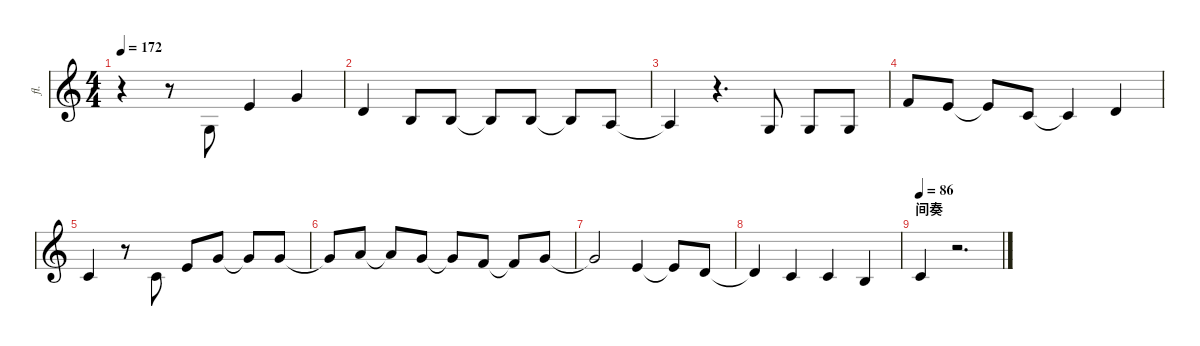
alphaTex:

\defaultSystemsLayout 4
\hideDynamics
\bracketExtendMode nobrackets
\track ("Vocal" "fl.") {solo instrument flute}
\staff {score}
\tuning (E4 B3 G3 D3 A2 E2)
\ts (4 4)
\tempo 172
\clef g2
\ks c
r.4{dy mf beam Down} r.8{beam Down} -9.1.8{beam Up} 0.1.4{beam Up} 3.1.4{beam Up} |
-2.1.4{beam Up} -5.1.8{beam Up} -5.1.8{beam Up} -5.1{t}.8{beam Up} -5.1.8{beam Up} -5.1{t}.8{beam Up} -7.1.8{beam Up} |
-7.1{t}.4{beam Up} r.4{d beam Down} -9.1.8{beam Up} -9.1.8{beam Up} -9.1.8{beam Up} |
1.1.8{beam Up} 0.1.8{beam Up} 0.1{t}.8{beam Up} -4.1.8{beam Up} -4.1{t}.4{beam Up} -2.1.4{beam Up} |
-4.1.4{beam Up} r.8{beam Down} -4.1.8{beam Up} 0.1.8{beam Up} 3.1.8{beam Up} 3.1{t}.8{beam Up} 3.1.8{beam Up} |
3.1{t}.8{beam Up} 5.1.8{beam Up} 5.1{t}.8{beam Up} 3.1.8{beam Up} 3.1{t}.8{beam Up} 1.1.8{beam Up} 1.1{t}.8{beam Up} 3.1.8{beam Up} |
3.1{t}.2{beam Up} 0.1.4{beam Up} 0.1{t}.8{beam Up} -2.1.8{beam Up} |
-2.1{t}.4{beam Up} -4.1.4{beam Up} -4.1.4{beam Up} -5.1.4{beam Up} |
\section ("" "间奏")
\tempo 86
-4.1.4{beam Up} r.2{d beam Down}
